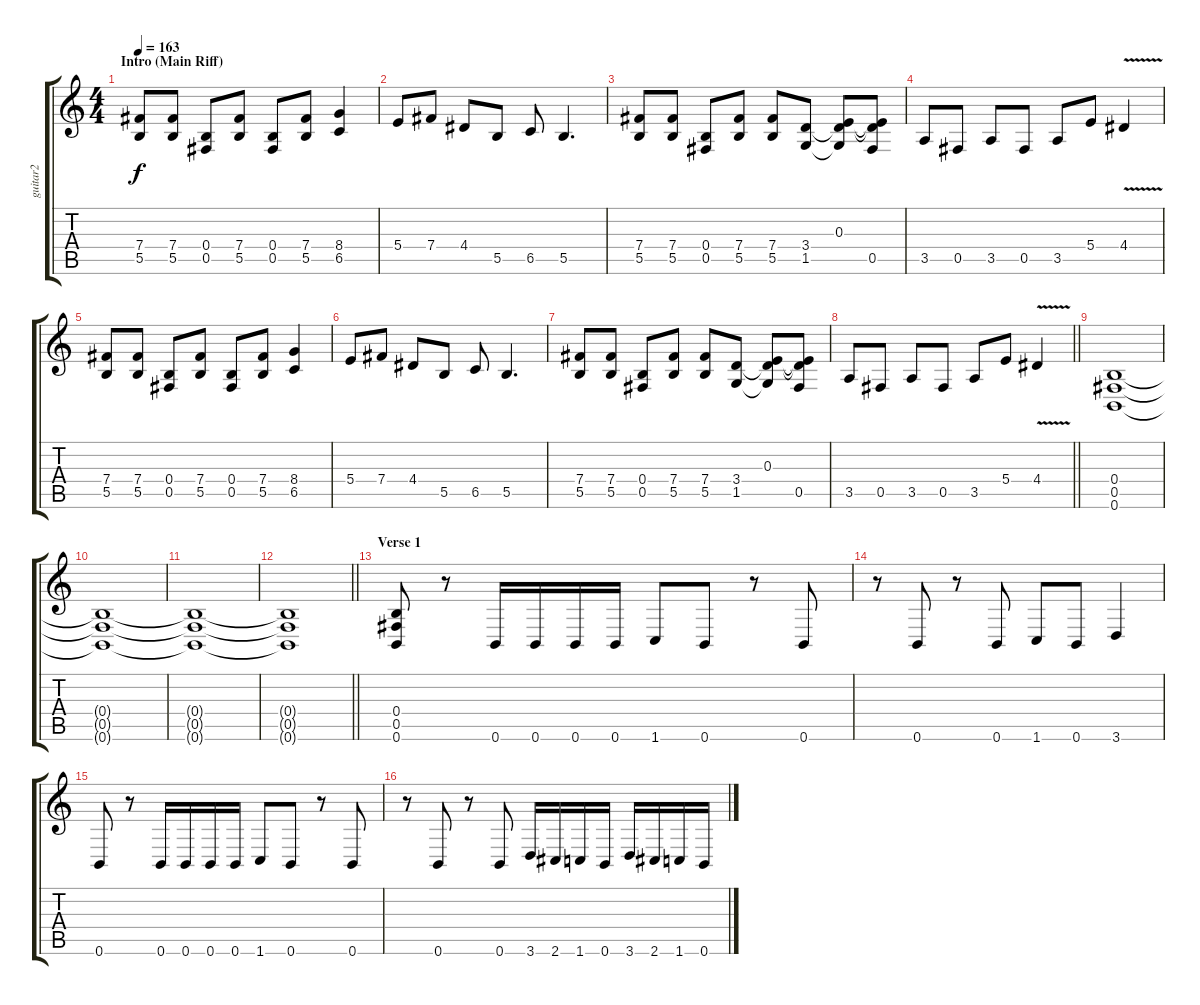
\track ("guitar2" "guitar2") {instrument overdrivenguitar}
\staff {score tabs}
\tuning (Db4 Ab3 E3 B2 Gb2 B1) {hide}
\ts (4 4)
\section ("" "Intro (Main Riff)")
\tempo 163
\clef g2
\ks c
(7.4 5.5).8{dy f instrument overdrivenguitar} (7.4 5.5).8 (0.4 0.5).8 (7.4 5.5).8 (0.4 0.5).8 (7.4 5.5).8 (8.4 6.5).4 |
5.4.8 7.4.8 4.4.8 5.5.8 6.5.8 5.5.4{d} |
(7.4 5.5).8 (7.4 5.5).8 (0.4 0.5).8 (7.4 5.5).8 (7.4 5.5).8 (3.4 1.5).8 (0.3 3.4{t} 1.5{t}).8 (0.3{t} 3.4{t} 0.5).8 |
3.5.8 0.5.8 3.5.8 0.5.8 3.5.8 5.4.8 4.4{v}.4 |
(7.4 5.5).8 (7.4 5.5).8 (0.4 0.5).8 (7.4 5.5).8 (0.4 0.5).8 (7.4 5.5).8 (8.4 6.5).4 |
5.4.8 7.4.8 4.4.8 5.5.8 6.5.8 5.5.4{d} |
(7.4 5.5).8 (7.4 5.5).8 (0.4 0.5).8 (7.4 5.5).8 (7.4 5.5).8 (3.4 1.5).8 (0.3 3.4{t} 1.5{t}).8 (0.3{t} 3.4{t} 0.5).8 |
\barLineRight lightlight
3.5.8 0.5.8 3.5.8 0.5.8 3.5.8 5.4.8 4.4{v}.4 |
(0.4 0.5 0.6).1 |
(0.4{t} 0.5{t} 0.6{t}).1 |
(0.4{t} 0.5{t} 0.6{t}).1 |
\barLineRight lightlight
(0.4{t} 0.5{t} 0.6{t}).1 |
\section ("" "Verse 1")
(0.4 0.5 0.6).8 r.8 0.6.16 0.6.16 0.6.16 0.6.16 1.6.8 0.6.8 r.8 0.6.8 |
r.8 0.6.8 r.8 0.6.8 1.6.8 0.6.8 3.6.4 |
0.6.8 r.8 0.6.16 0.6.16 0.6.16 0.6.16 1.6.8 0.6.8 r.8 0.6.8 |
r.8 0.6.8 r.8 0.6.8 3.6.16 2.6.16 1.6.16 0.6.16 3.6.16 2.6.16 1.6.16 0.6.16
